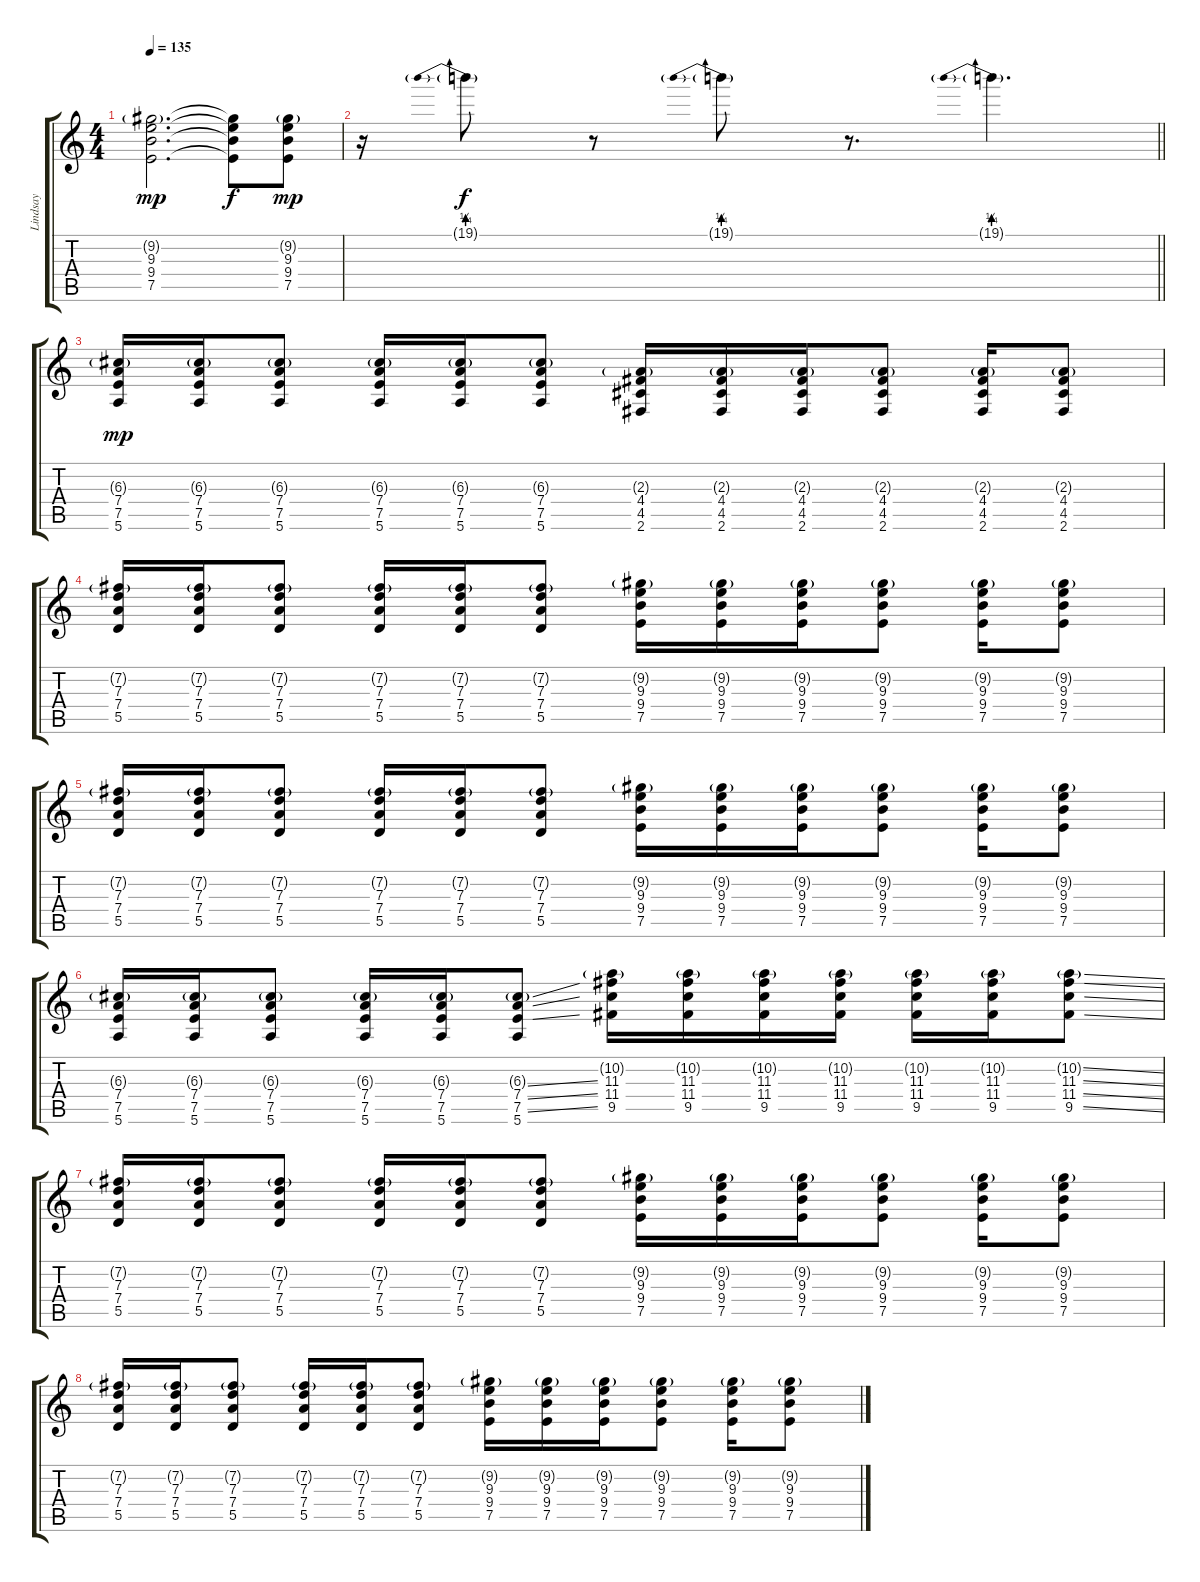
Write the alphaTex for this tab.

\track ("Lindsay" "Lindsay") {instrument distortionguitar}
\staff {score tabs}
\tuning (E4 B3 G3 D3 A2 E2) {hide}
\ts (4 4)
\tempo 135
\clef g2
\ks c
(9.2{g} 9.3 9.4 7.5).2{d dy mp} (9.2{t} 9.3{t} 9.4{t} 7.5{t}).8{dy f} (9.2{g} 9.3 9.4 7.5).8{dy mp} |
\barLineRight lightlight
r.16{balance 10 instrument overdrivenguitar} 19.1{be (prebend 0 1 60 1) g}.8{dy f} r.8 19.1{be (prebend 0 1 60 1) g}.8 r.8{d} 19.1{be (prebend 0 1 60 1) g}.4{d} |
\section ("" "")
(6.3{g} 7.4 7.5 5.6).16{dy mp balance 16 instrument distortionguitar} (6.3{g} 7.4 7.5 5.6).16 (6.3{g} 7.4 7.5 5.6).8 (6.3{g} 7.4 7.5 5.6).16 (6.3{g} 7.4 7.5 5.6).16 (6.3{g} 7.4 7.5 5.6).8 (2.3{g} 4.4 4.5 2.6).16 (2.3{g} 4.4 4.5 2.6).16 (2.3{g} 4.4 4.5 2.6).16 (2.3{g} 4.4 4.5 2.6).8 (2.3{g} 4.4 4.5 2.6).16 (2.3{g} 4.4 4.5 2.6).8 |
(7.2{g} 7.3 7.4 5.5).16 (7.2{g} 7.3 7.4 5.5).16 (7.2{g} 7.3 7.4 5.5).8 (7.2{g} 7.3 7.4 5.5).16 (7.2{g} 7.3 7.4 5.5).16 (7.2{g} 7.3 7.4 5.5).8 (9.2{g} 9.3 9.4 7.5).16 (9.2{g} 9.3 9.4 7.5).16 (9.2{g} 9.3 9.4 7.5).16 (9.2{g} 9.3 9.4 7.5).8 (9.2{g} 9.3 9.4 7.5).16 (9.2{g} 9.3 9.4 7.5).8 |
(7.2{g} 7.3 7.4 5.5).16 (7.2{g} 7.3 7.4 5.5).16 (7.2{g} 7.3 7.4 5.5).8 (7.2{g} 7.3 7.4 5.5).16 (7.2{g} 7.3 7.4 5.5).16 (7.2{g} 7.3 7.4 5.5).8 (9.2{g} 9.3 9.4 7.5).16 (9.2{g} 9.3 9.4 7.5).16 (9.2{g} 9.3 9.4 7.5).16 (9.2{g} 9.3 9.4 7.5).8 (9.2{g} 9.3 9.4 7.5).16 (9.2{g} 9.3 9.4 7.5).8 |
(6.3{g} 7.4 7.5 5.6).16 (6.3{g} 7.4 7.5 5.6).16 (6.3{g} 7.4 7.5 5.6).8 (6.3{g} 7.4 7.5 5.6).16 (6.3{g} 7.4 7.5 5.6).16 (6.3{ss g} 7.4{ss} 7.5{ss} 5.6).8 (10.2{g} 11.3 11.4 9.5).16 (10.2{g} 11.3 11.4 9.5).16 (10.2{g} 11.3 11.4 9.5).16 (10.2{g} 11.3 11.4 9.5).16 (10.2{g} 11.3 11.4 9.5).16 (10.2{g} 11.3 11.4 9.5).16 (10.2{ss g} 11.3{ss} 11.4{ss} 9.5{ss}).8 |
(7.2{g} 7.3 7.4 5.5).16 (7.2{g} 7.3 7.4 5.5).16 (7.2{g} 7.3 7.4 5.5).8 (7.2{g} 7.3 7.4 5.5).16 (7.2{g} 7.3 7.4 5.5).16 (7.2{g} 7.3 7.4 5.5).8 (9.2{g} 9.3 9.4 7.5).16 (9.2{g} 9.3 9.4 7.5).16 (9.2{g} 9.3 9.4 7.5).16 (9.2{g} 9.3 9.4 7.5).8 (9.2{g} 9.3 9.4 7.5).16 (9.2{g} 9.3 9.4 7.5).8 |
(7.2{g} 7.3 7.4 5.5).16 (7.2{g} 7.3 7.4 5.5).16 (7.2{g} 7.3 7.4 5.5).8 (7.2{g} 7.3 7.4 5.5).16 (7.2{g} 7.3 7.4 5.5).16 (7.2{g} 7.3 7.4 5.5).8 (9.2{g} 9.3 9.4 7.5).16 (9.2{g} 9.3 9.4 7.5).16 (9.2{g} 9.3 9.4 7.5).16 (9.2{g} 9.3 9.4 7.5).8 (9.2{g} 9.3 9.4 7.5).16 (9.2{g} 9.3 9.4 7.5).8
